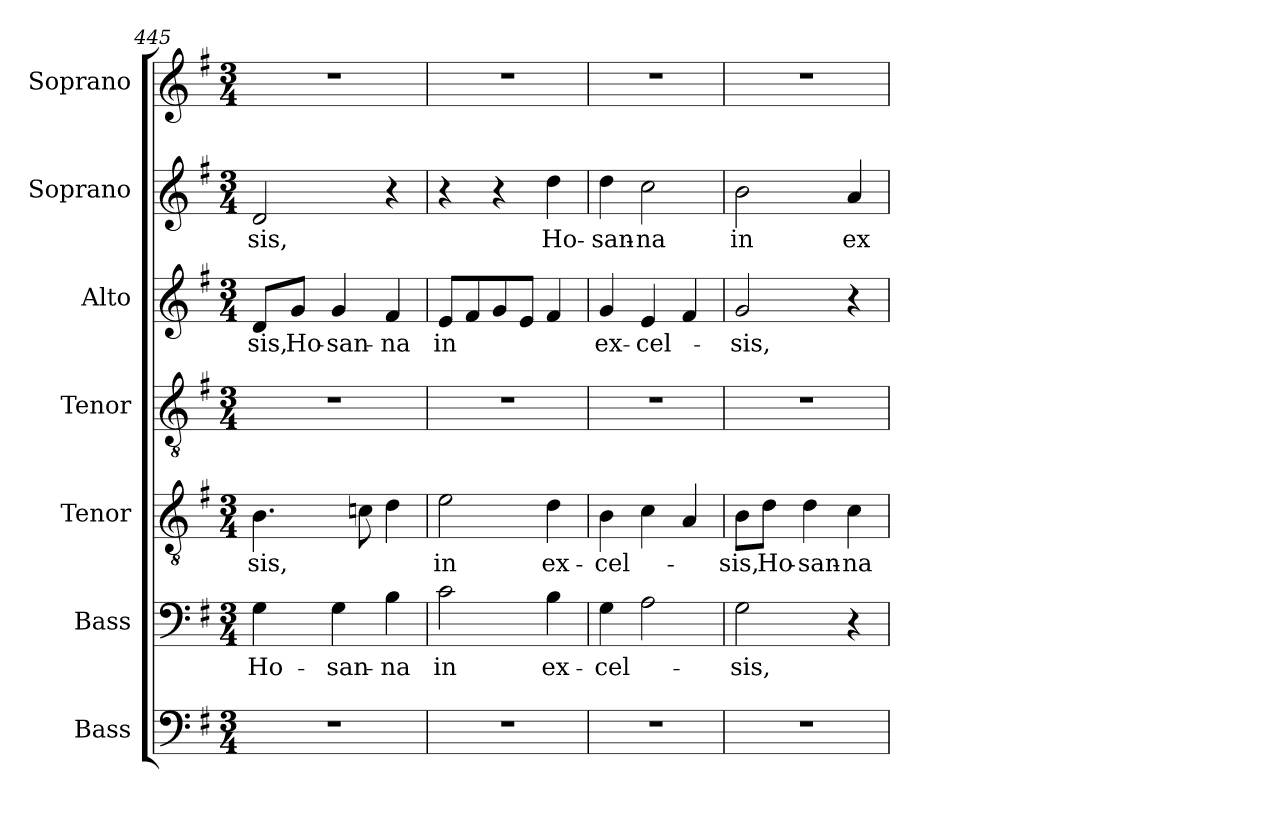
**kern	**kern	**text	**kern	**text	**kern	**kern	**text	**kern	**text	**kern
*part7	*part6	*part6	*part5	*part5	*part4	*part3	*part3	*part2	*part2	*part1
*staff7	*staff6	*staff6	*staff5	*staff5	*staff4	*staff3	*staff3	*staff2	*staff2	*staff1
*I"Bass	*I"Bass	*	*I"Tenor	*	*I"Tenor	*I"Alto	*	*I"Soprano	*	*I"Soprano
*I'B.	*I'B.	*	*I'T.	*	*I'T.	*I'A.	*	*I'S.	*	*I'S.
*clefF4	*clefF4	*	*clefGv2	*	*clefGv2	*clefG2	*	*clefG2	*	*clefG2
*	*	*	*ITrd7c12	*	*ITrd7c12	*	*	*	*	*
*k[f#]	*k[f#]	*	*k[f#]	*	*k[f#]	*k[f#]	*	*k[f#]	*	*k[f#]
*G:	*G:	*	*G:	*	*G:	*G:	*	*G:	*	*G:
*M3/4	*M3/4	*	*M3/4	*	*M3/4	*M3/4	*	*M3/4	*	*M3/4
=445	=445	=445	=445	=445	=445	=445	=445	=445	=445	=445
!LO:N:vis=1	!	!	!	!	!	!	!	!	!	!
!	!	!LO:LY:b:color=#000000	!	!	!	!	!	!	!	!
!	!	!	!	!LO:LY:b:color=#000000	!LO:N:vis=1	!	!	!	!	!
!	!	!	!	!	!	!	!LO:LY:b:color=#000000	!	!	!
!	!	!	!	!	!	!	!	!	!LO:LY:b:color=#000000	!LO:N:vis=1
2.r	4Gi\	Ho-	4.BBi\	-sis,	2.r	8di/L	-sis,	2di/	-sis,	2.r
!	!	!	!	!	!	!	!LO:LY:b:color=#000000	!	!	!
.	.	.	.	.	.	8gi/J	Ho-	.	.	.
!	!	!LO:LY:b:color=#000000	!	!	!	!	!	!	!	!
!	!	!	!	!	!	!	!LO:LY:b:color=#000000	!	!	!
.	4Gi\	-san-	.	.	.	4gi/	-san-	.	.	.
.	.	.	8Cni\	.	.	.	.	.	.	.
!	!	!LO:LY:b:color=#000000	!	!	!	!	!	!	!	!
!	!	!	!	!	!	!	!LO:LY:b:color=#000000	!	!	!
.	4Bi\	-na	4Di\	.	.	4f#i/	-na	4r	.	.
=446	=446	=446	=446	=446	=446	=446	=446	=446	=446	=446
!LO:N:vis=1	!	!	!	!	!	!	!	!	!	!
!	!	!LO:LY:b:color=#000000	!	!	!	!	!	!	!	!
!	!	!	!	!LO:LY:b:color=#000000	!LO:N:vis=1	!	!	!	!	!
!	!	!	!	!	!	!	!LO:LY:b:color=#000000	!	!	!LO:N:vis=1
2.r	2ci\	in	2Ei\	in	2.r	8ei/L	in	4r	.	2.r
.	.	.	.	.	.	8f#i/	.	.	.	.
.	.	.	.	.	.	8gi/	.	4r	.	.
.	.	.	.	.	.	8ei/J	.	.	.	.
!	!	!LO:LY:b:color=#000000	!	!	!	!	!	!	!	!
!	!	!	!	!LO:LY:b:color=#000000	!	!	!	!	!	!
!	!	!	!	!	!	!	!	!	!LO:LY:b:color=#000000	!
.	4Bi\	ex-	4Di\	ex-	.	4f#i/	.	4ddi\	Ho-	.
=447	=447	=447	=447	=447	=447	=447	=447	=447	=447	=447
!LO:N:vis=1	!	!	!	!	!	!	!	!	!	!
!	!	!LO:LY:b:color=#000000	!	!	!	!	!	!	!	!
!	!	!	!	!LO:LY:b:color=#000000	!LO:N:vis=1	!	!	!	!	!
!	!	!	!	!	!	!	!LO:LY:b:color=#000000	!	!	!
!	!	!	!	!	!	!	!	!	!LO:LY:b:color=#000000	!LO:N:vis=1
2.r	4Gi\	-cel-	4BBi\	-cel-	2.r	4gi/	ex-	4ddi\	-san-	2.r
!	!	!	!	!	!	!	!LO:LY:b:color=#000000	!	!	!
!	!	!	!	!	!	!	!	!	!LO:LY:b:color=#000000	!
.	2Ai\	.	4Ci\	.	.	4ei/	-cel-	2cci\	-na	.
.	.	.	4AAi/	.	.	4f#i/	.	.	.	.
=448	=448	=448	=448	=448	=448	=448	=448	=448	=448	=448
!LO:N:vis=1	!	!	!	!	!	!	!	!	!	!
!	!	!LO:LY:b:color=#000000	!	!	!	!	!	!	!	!
!	!	!	!	!LO:LY:b:color=#000000	!LO:N:vis=1	!	!	!	!	!
!	!	!	!	!	!	!	!LO:LY:b:color=#000000	!	!	!
!	!	!	!	!	!	!	!	!	!LO:LY:b:color=#000000	!LO:N:vis=1
2.r	2Gi\	-sis,	8BBi\L	-sis,	2.r	2gi/	-sis,	2bi\	in	2.r
!	!	!	!	!LO:LY:b:color=#000000	!	!	!	!	!	!
.	.	.	8Di\J	Ho-	.	.	.	.	.	.
!	!	!	!	!LO:LY:b:color=#000000	!	!	!	!	!	!
.	.	.	4Di\	-san-	.	.	.	.	.	.
!	!	!	!	!LO:LY:b:color=#000000	!	!	!	!	!	!
!	!	!	!	!	!	!	!	!	!LO:LY:b:color=#000000	!
.	4r	.	4Ci\	-na	.	4r	.	4ai/	ex-	.
=	=	=	=	=	=	=	=	=	=	=
*-	*-	*-	*-	*-	*-	*-	*-	*-	*-	*-
